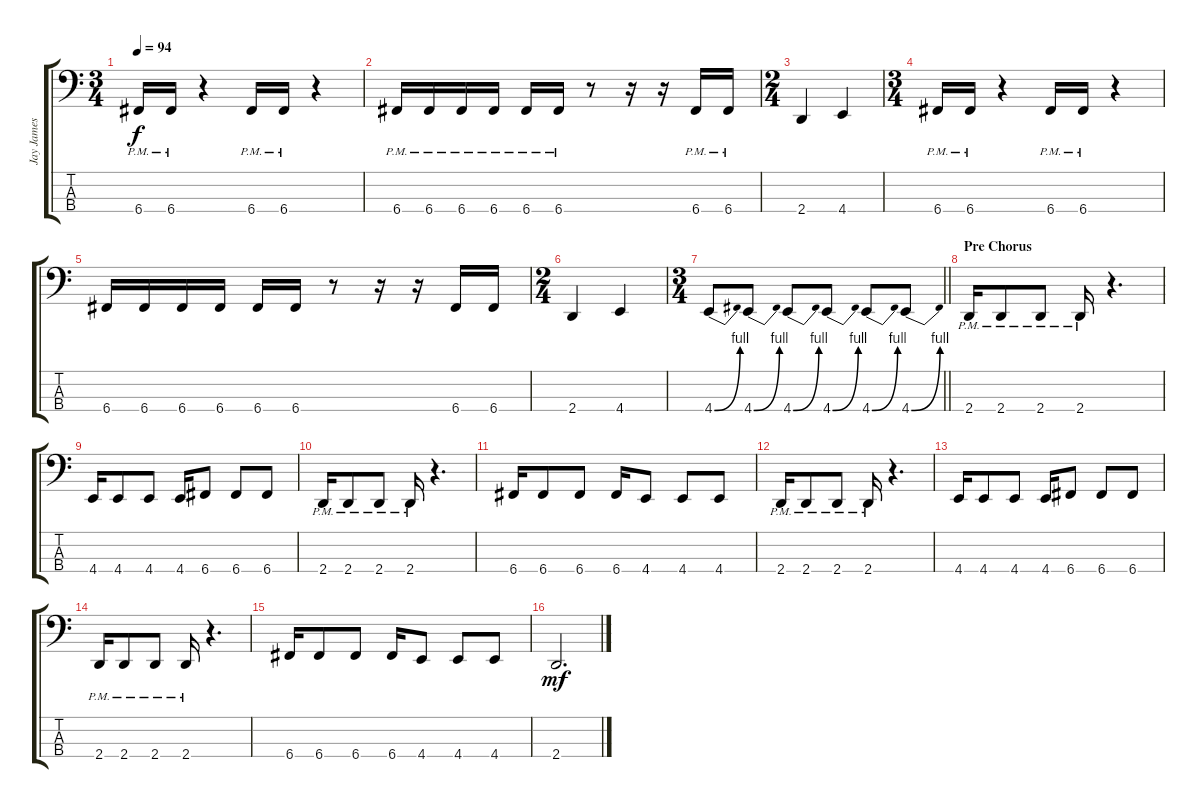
\track ("Jay James" "Jay James") {instrument electricbasspick}
\staff {score tabs}
\tuning (F2 C2 G1 C1) {hide}
\ts (3 4)
\tempo 94
\clef f4
\ks c
6.4{pm}.16{dy f} 6.4{pm}.16 r.4 6.4{pm}.16 6.4{pm}.16 r.4 |
6.4{pm}.16 6.4{pm}.16 6.4{pm}.16 6.4{pm}.16 6.4{pm}.16 6.4{pm}.16 r.8 r.16 r.16 6.4{pm}.16 6.4{pm}.16 |
\ts (2 4)
2.4.4 4.4.4 |
\ts (3 4)
6.4{pm}.16 6.4{pm}.16 r.4 6.4{pm}.16 6.4{pm}.16 r.4 |
6.4.16 6.4.16 6.4.16 6.4.16 6.4.16 6.4.16 r.8 r.16 r.16 6.4.16 6.4.16 |
\ts (2 4)
2.4.4 4.4.4 |
\ts (3 4)
\barLineRight lightlight
4.4{be (bend 0 0 60 4)}.8 4.4{be (bend 0 0 60 4)}.8 4.4{be (bend 0 0 60 4)}.8 4.4{be (bend 0 0 60 4)}.8 4.4{be (bend 0 0 60 4)}.8 4.4{be (bend 0 0 60 4)}.8 |
\section ("" "Pre Chorus")
2.4{pm}.16 2.4{pm}.8 2.4{pm}.8 2.4{pm}.16 r.4{d} |
4.4.16 4.4.8 4.4.8 4.4.16 6.4.8 6.4.8 6.4.8 |
2.4{pm}.16 2.4{pm}.8 2.4{pm}.8 2.4{pm}.16 r.4{d} |
6.4.16 6.4.8 6.4.8 6.4.16 4.4.8 4.4.8 4.4.8 |
2.4{pm}.16 2.4{pm}.8 2.4{pm}.8 2.4{pm}.16 r.4{d} |
4.4.16 4.4.8 4.4.8 4.4.16 6.4.8 6.4.8 6.4.8 |
2.4{pm}.16 2.4{pm}.8 2.4{pm}.8 2.4{pm}.16 r.4{d} |
6.4.16 6.4.8 6.4.8 6.4.16 4.4.8 4.4.8 4.4.8 |
2.4.2{d dy mf}
